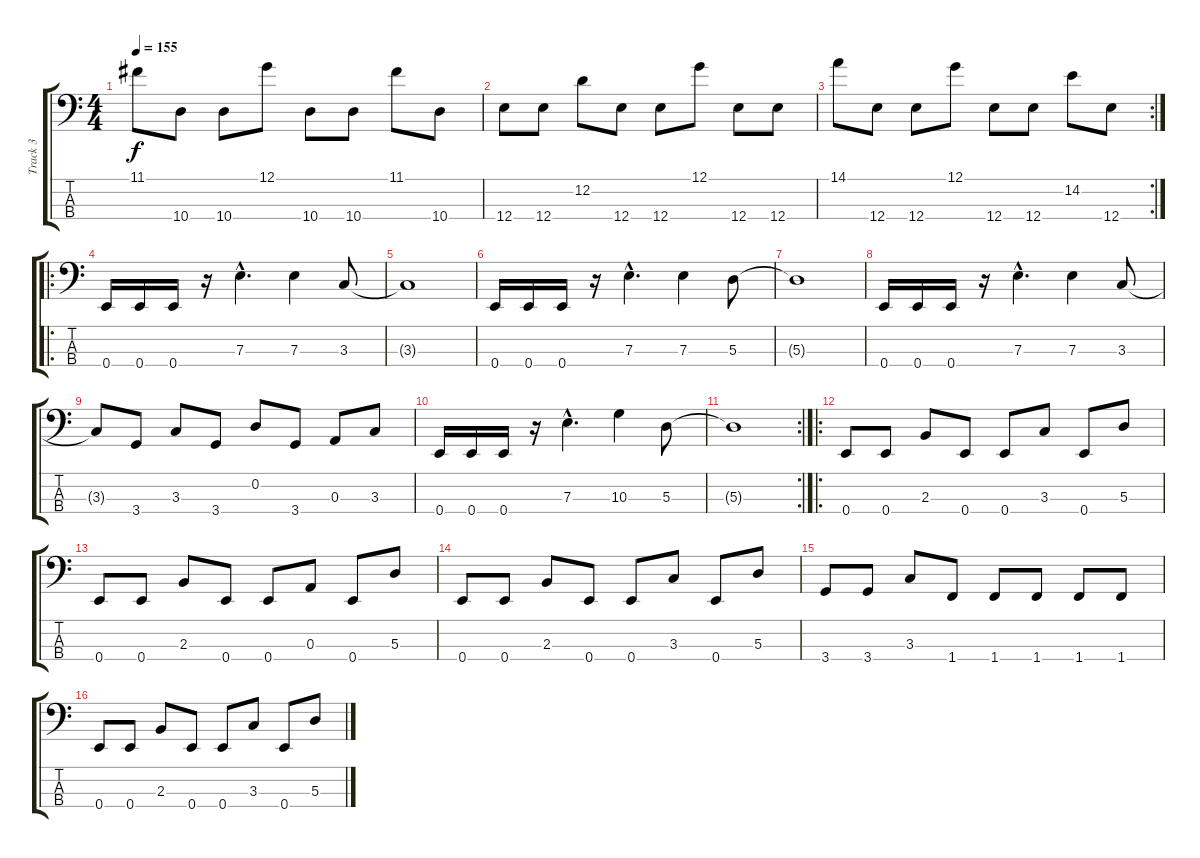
\track ("Track 3" "Track 3") {instrument electricbassfinger}
\staff {score tabs}
\tuning (G2 D2 A1 E1) {hide}
\ts (4 4)
\tempo 155
\clef f4
\ks c
11.1.8{dy f} 10.4.8 10.4.8 12.1.8 10.4.8 10.4.8 11.1.8 10.4.8 |
12.4.8 12.4.8 12.2.8 12.4.8 12.4.8 12.1.8 12.4.8 12.4.8 |
\rc 2
14.1.8 12.4.8 12.4.8 12.1.8 12.4.8 12.4.8 14.2.8 12.4.8 |
\ro
0.4.16 0.4.16 0.4.16 r.16 7.3{hac}.4{d} 7.3.4 3.3.8 |
3.3{t}.1 |
0.4.16 0.4.16 0.4.16 r.16 7.3{hac}.4{d} 7.3.4 5.3.8 |
5.3{t}.1 |
0.4.16 0.4.16 0.4.16 r.16 7.3{hac}.4{d} 7.3.4 3.3.8 |
3.3{t}.8 3.4.8 3.3.8 3.4.8 0.2.8 3.4.8 0.3.8 3.3.8 |
0.4.16 0.4.16 0.4.16 r.16 7.3{hac}.4{d} 10.3.4 5.3.8 |
\rc 2
5.3{t}.1 |
\ro
0.4.8 0.4.8 2.3.8 0.4.8 0.4.8 3.3.8 0.4.8 5.3.8 |
0.4.8 0.4.8 2.3.8 0.4.8 0.4.8 0.3.8 0.4.8 5.3.8 |
0.4.8 0.4.8 2.3.8 0.4.8 0.4.8 3.3.8 0.4.8 5.3.8 |
3.4.8 3.4.8 3.3.8 1.4.8 1.4.8 1.4.8 1.4.8 1.4.8 |
0.4.8 0.4.8 2.3.8 0.4.8 0.4.8 3.3.8 0.4.8 5.3.8
